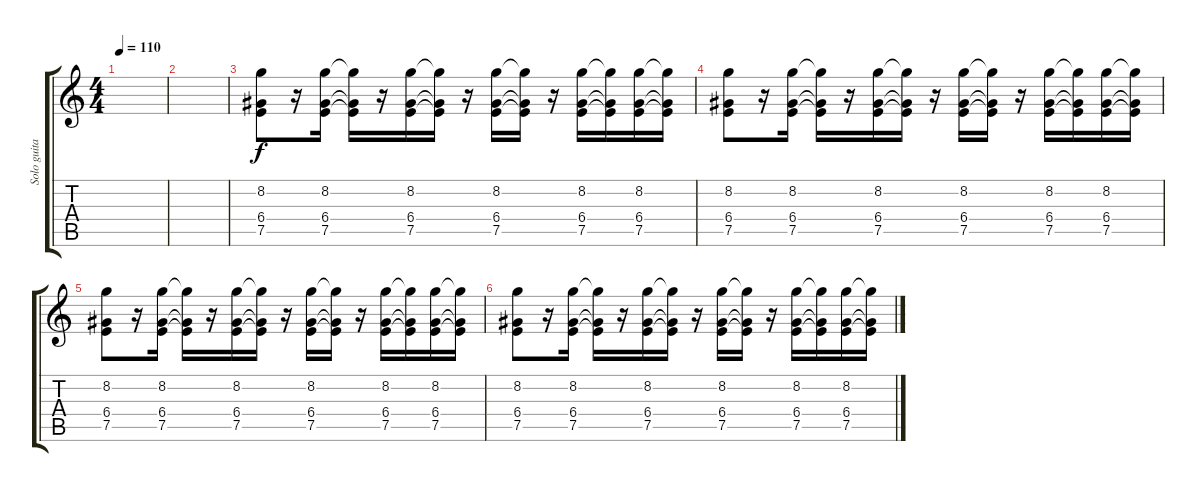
\track ("Solo guitar" "Solo guita") {instrument overdrivenguitar}
\staff {score tabs}
\tuning (E4 B3 G3 D3 A2 E2) {hide}
\ts (4 4)
\tempo 110
\clef g2
\ks c
|
|
(8.2 6.4 7.5).8 r.16 (8.2 6.4 7.5).16 (8.2{t} 6.4{t} 7.5{t}).16 r.16 (8.2 6.4 7.5).16 (8.2{t} 6.4{t} 7.5{t}).16 r.16 (8.2 6.4 7.5).16 (8.2{t} 6.4{t} 7.5{t}).16 r.16 (8.2 6.4 7.5).16 (8.2{t} 6.4{t} 7.5{t}).16 (8.2 6.4 7.5).16 (8.2{t} 6.4{t} 7.5{t}).16 |
(8.2 6.4 7.5).8 r.16 (8.2 6.4 7.5).16 (8.2{t} 6.4{t} 7.5{t}).16 r.16 (8.2 6.4 7.5).16 (8.2{t} 6.4{t} 7.5{t}).16 r.16 (8.2 6.4 7.5).16 (8.2{t} 6.4{t} 7.5{t}).16 r.16 (8.2 6.4 7.5).16 (8.2{t} 6.4{t} 7.5{t}).16 (8.2 6.4 7.5).16 (8.2{t} 6.4{t} 7.5{t}).16 |
(8.2 6.4 7.5).8 r.16 (8.2 6.4 7.5).16 (8.2{t} 6.4{t} 7.5{t}).16 r.16 (8.2 6.4 7.5).16 (8.2{t} 6.4{t} 7.5{t}).16 r.16 (8.2 6.4 7.5).16 (8.2{t} 6.4{t} 7.5{t}).16 r.16 (8.2 6.4 7.5).16 (8.2{t} 6.4{t} 7.5{t}).16 (8.2 6.4 7.5).16 (8.2{t} 6.4{t} 7.5{t}).16 |
(8.2 6.4 7.5).8 r.16 (8.2 6.4 7.5).16 (8.2{t} 6.4{t} 7.5{t}).16 r.16 (8.2 6.4 7.5).16 (8.2{t} 6.4{t} 7.5{t}).16 r.16 (8.2 6.4 7.5).16 (8.2{t} 6.4{t} 7.5{t}).16 r.16 (8.2 6.4 7.5).16 (8.2{t} 6.4{t} 7.5{t}).16 (8.2 6.4 7.5).16 (8.2{t} 6.4{t} 7.5{t}).16
